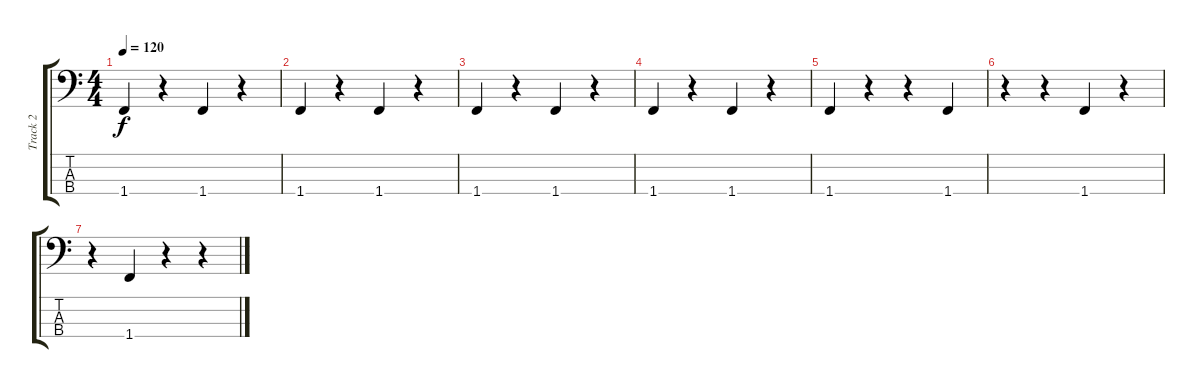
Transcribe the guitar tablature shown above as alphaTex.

\track ("Track 2" "Track 2") {instrument electricbassfinger}
\staff {score tabs}
\tuning (G2 D2 A1 E1) {hide}
\ts (4 4)
\tempo 120
\clef f4
\ks c
1.4.4{dy f} r.4 1.4.4 r.4 |
1.4.4 r.4 1.4.4 r.4 |
1.4.4 r.4 1.4.4 r.4 |
1.4.4 r.4 1.4.4 r.4 |
1.4.4 r.4 r.4 1.4.4 |
r.4 r.4 1.4.4 r.4 |
r.4 1.4.4 r.4 r.4
